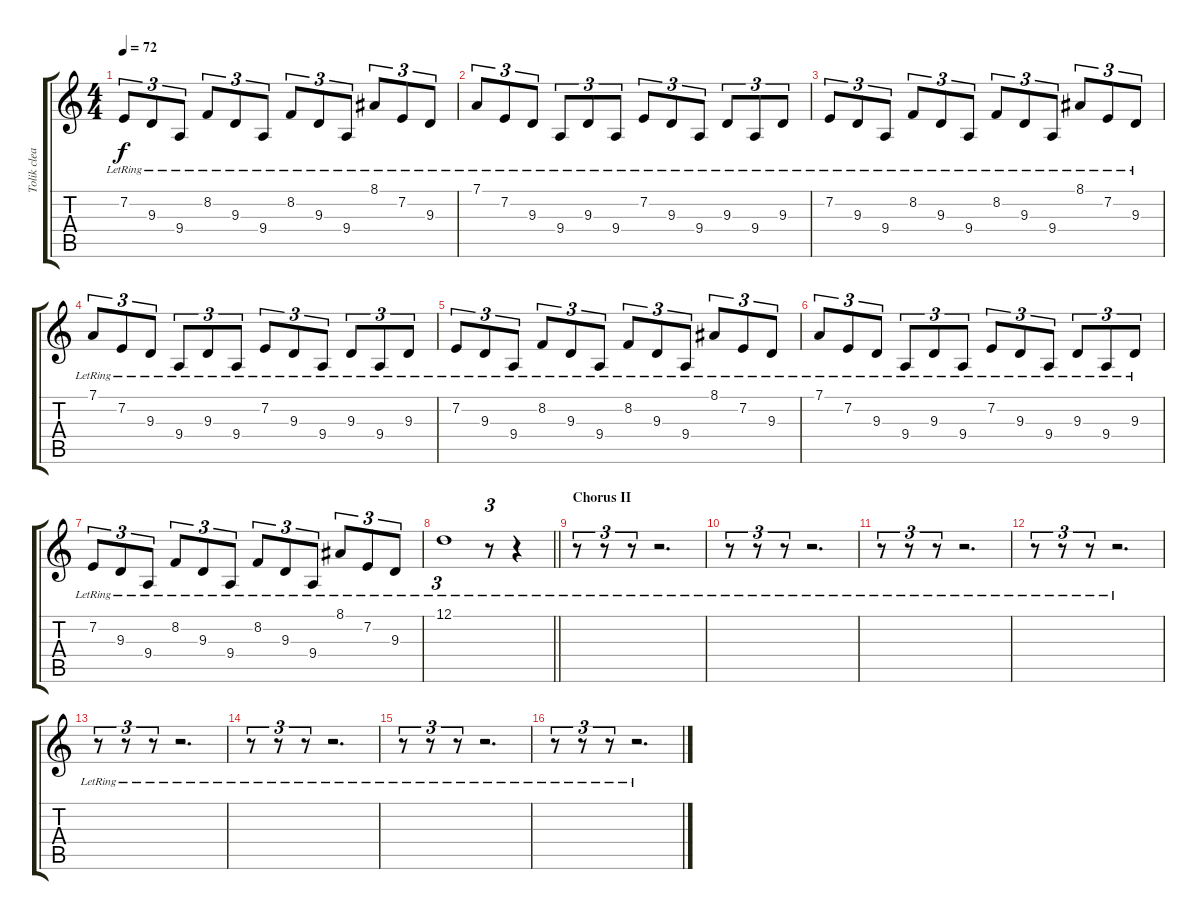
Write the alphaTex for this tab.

\track ("Tolik clean" "Tolik clea") {instrument viola}
\staff {score tabs}
\tuning (D4 A3 F3 C3 G2 C2) {hide}
\ts (4 4)
\tempo 72
\clef g2
\ks c
7.2{lr}.8{tu (3 2) dy f} 9.3{lr}.8{tu (3 2)} 9.4{lr}.8{tu (3 2)} 8.2{lr}.8{tu (3 2)} 9.3{lr}.8{tu (3 2)} 9.4{lr}.8{tu (3 2)} 8.2{lr}.8{tu (3 2)} 9.3{lr}.8{tu (3 2)} 9.4{lr}.8{tu (3 2)} 8.1{lr}.8{tu (3 2)} 7.2{lr}.8{tu (3 2)} 9.3{lr}.8{tu (3 2)} |
7.1{lr}.8{tu (3 2)} 7.2{lr}.8{tu (3 2)} 9.3{lr}.8{tu (3 2)} 9.4{lr}.8{tu (3 2)} 9.3{lr}.8{tu (3 2)} 9.4{lr}.8{tu (3 2)} 7.2{lr}.8{tu (3 2)} 9.3{lr}.8{tu (3 2)} 9.4{lr}.8{tu (3 2)} 9.3{lr}.8{tu (3 2)} 9.4{lr}.8{tu (3 2)} 9.3{lr}.8{tu (3 2)} |
7.2{lr}.8{tu (3 2)} 9.3{lr}.8{tu (3 2)} 9.4{lr}.8{tu (3 2)} 8.2{lr}.8{tu (3 2)} 9.3{lr}.8{tu (3 2)} 9.4{lr}.8{tu (3 2)} 8.2{lr}.8{tu (3 2)} 9.3{lr}.8{tu (3 2)} 9.4{lr}.8{tu (3 2)} 8.1{lr}.8{tu (3 2)} 7.2{lr}.8{tu (3 2)} 9.3{lr}.8{tu (3 2)} |
7.1{lr}.8{tu (3 2)} 7.2{lr}.8{tu (3 2)} 9.3{lr}.8{tu (3 2)} 9.4{lr}.8{tu (3 2)} 9.3{lr}.8{tu (3 2)} 9.4{lr}.8{tu (3 2)} 7.2{lr}.8{tu (3 2)} 9.3{lr}.8{tu (3 2)} 9.4{lr}.8{tu (3 2)} 9.3{lr}.8{tu (3 2)} 9.4{lr}.8{tu (3 2)} 9.3{lr}.8{tu (3 2)} |
7.2{lr}.8{tu (3 2)} 9.3{lr}.8{tu (3 2)} 9.4{lr}.8{tu (3 2)} 8.2{lr}.8{tu (3 2)} 9.3{lr}.8{tu (3 2)} 9.4{lr}.8{tu (3 2)} 8.2{lr}.8{tu (3 2)} 9.3{lr}.8{tu (3 2)} 9.4{lr}.8{tu (3 2)} 8.1{lr}.8{tu (3 2)} 7.2{lr}.8{tu (3 2)} 9.3{lr}.8{tu (3 2)} |
7.1{lr}.8{tu (3 2)} 7.2{lr}.8{tu (3 2)} 9.3{lr}.8{tu (3 2)} 9.4{lr}.8{tu (3 2)} 9.3{lr}.8{tu (3 2)} 9.4{lr}.8{tu (3 2)} 7.2{lr}.8{tu (3 2)} 9.3{lr}.8{tu (3 2)} 9.4{lr}.8{tu (3 2)} 9.3{lr}.8{tu (3 2)} 9.4{lr}.8{tu (3 2)} 9.3{lr}.8{tu (3 2)} |
7.2{lr}.8{tu (3 2)} 9.3{lr}.8{tu (3 2)} 9.4{lr}.8{tu (3 2)} 8.2{lr}.8{tu (3 2)} 9.3{lr}.8{tu (3 2)} 9.4{lr}.8{tu (3 2)} 8.2{lr}.8{tu (3 2)} 9.3{lr}.8{tu (3 2)} 9.4{lr}.8{tu (3 2)} 8.1{lr}.8{tu (3 2)} 7.2{lr}.8{tu (3 2)} 9.3{lr}.8{tu (3 2)} |
\barLineRight lightlight
12.1{lr}.1{tu (3 2)} r.8{tu (3 2)} r.4 |
\section ("" "Chorus II")
r.8{tu (3 2)} r.8{tu (3 2)} r.8{tu (3 2)} r.2{d} |
r.8{tu (3 2)} r.8{tu (3 2)} r.8{tu (3 2)} r.2{d} |
r.8{tu (3 2)} r.8{tu (3 2)} r.8{tu (3 2)} r.2{d} |
r.8{tu (3 2)} r.8{tu (3 2)} r.8{tu (3 2)} r.2{d} |
r.8{tu (3 2)} r.8{tu (3 2)} r.8{tu (3 2)} r.2{d} |
r.8{tu (3 2)} r.8{tu (3 2)} r.8{tu (3 2)} r.2{d} |
r.8{tu (3 2)} r.8{tu (3 2)} r.8{tu (3 2)} r.2{d} |
r.8{tu (3 2)} r.8{tu (3 2)} r.8{tu (3 2)} r.2{d}
